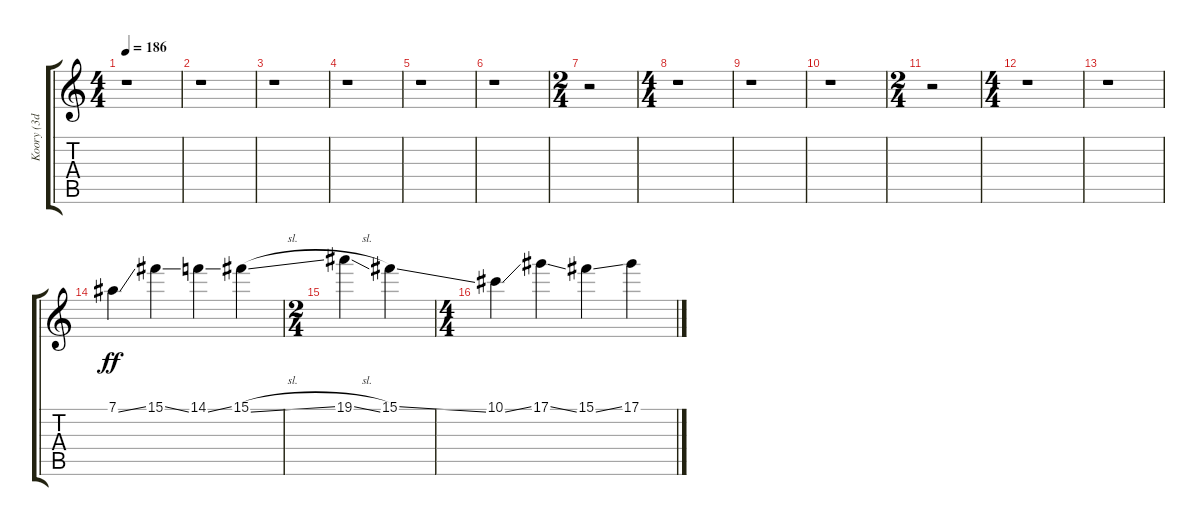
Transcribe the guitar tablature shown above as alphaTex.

\track ("Koory (3d Guitar)" "Koory (3d ") {instrument overdrivenguitar}
\staff {score tabs}
\tuning (Eb4 Bb3 Gb3 Db3 Ab2 Db2) {hide}
\ts (4 4)
\tempo 186
\clef g2
\ks c
r.1{dy ff} |
r.1 |
r.1 |
r.1 |
r.1 |
r.1 |
\ts (2 4)
r.2 |
\ts (4 4)
r.1 |
r.1 |
r.1 |
\ts (2 4)
r.2 |
\ts (4 4)
r.1 |
r.1 |
7.1{ss}.4 15.1{ss}.4 14.1{ss}.4 15.1{sl}.4 |
\ts (2 4)
19.1{sl}.4 15.1{ss}.4 |
\ts (4 4)
10.1{ss}.4 17.1{ss}.4 15.1{ss}.4 17.1{sl}.4
